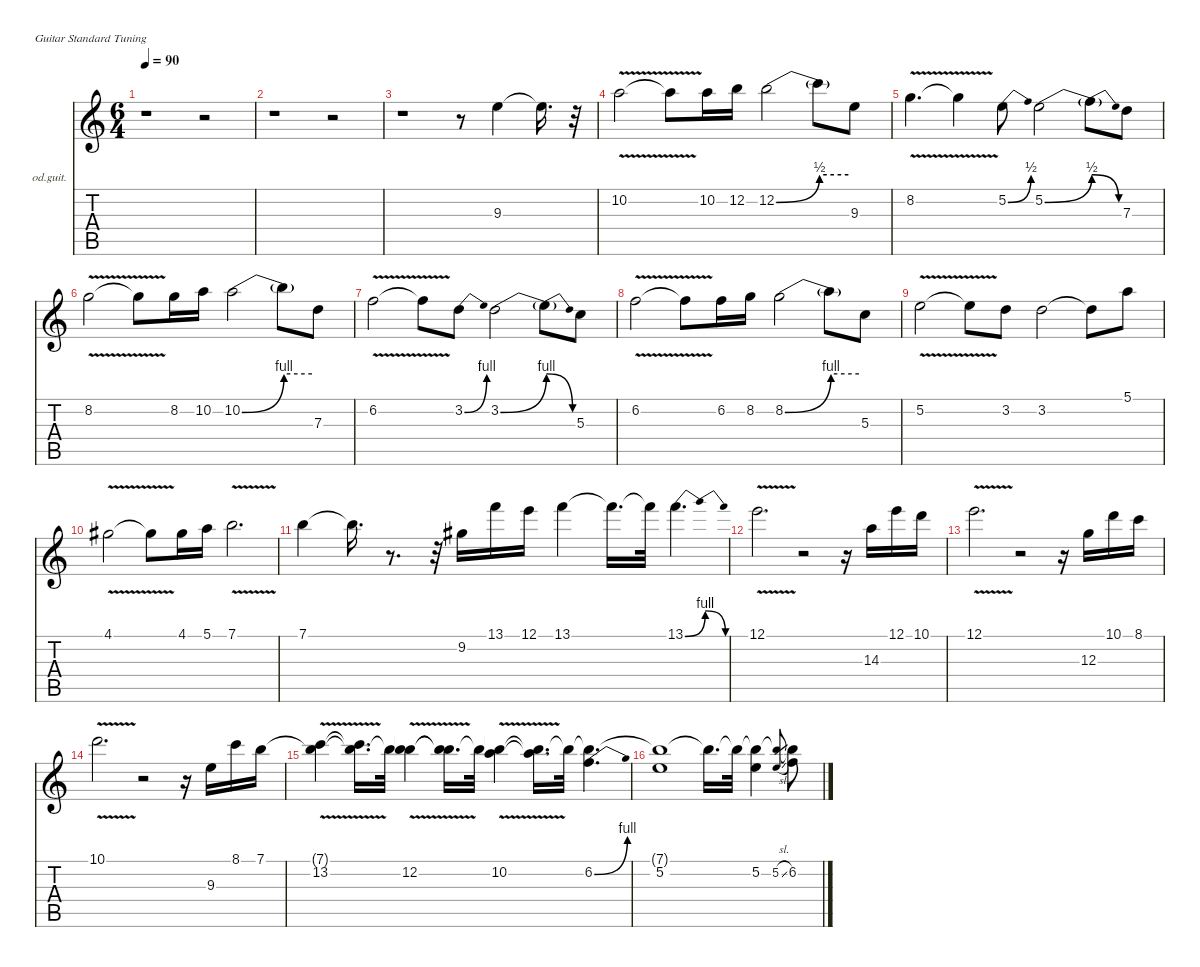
\defaultSystemsLayout 4
\hideDynamics
\bracketExtendMode nobrackets
\firstSystemTrackNameOrientation horizontal
\otherSystemsTrackNameOrientation horizontal
\track ("Elektrik Gitar" "od.guit.") {instrument overdrivenguitar}
\staff {score tabs}
\tuning (E4 B3 G3 D3 A2 E2)
\ts (6 4)
\tempo 90
\clef g2
\ks c
r.1{dy f beam Down} r.2{beam Down} |
r.1{beam Down} r.2{beam Down} |
r.1{beam Down} r.8{beam Down} 9.3.4{beam Down} 9.3{t}.16{d beam Down} r.32{beam Down} |
10.2{v}.2{beam Down} 10.2{v t}.8{beam Down} 10.2.16{dy mf beam Down} 12.2.16{dy f beam Down} 12.2{be (bend 0 0 60 2)}.2{beam Down} 12.2{be (hold 0 2 60 2) t}.8{beam Down} 9.3.8{dy mf beam Down} |
8.2{v}.4{d beam Down} 8.2{v t}.4{dy f beam Down} 5.2{be (bend 0 0 60 2)}.8{beam Down} 5.2{be (bend 0 0 60 2)}.2{dy mf beam Down} 5.2{be (release 0 2 60 0) t}.8{dy f beam Down} 7.3.8{dy mf beam Down} |
8.2{v}.2{beam Down} 8.2{v t}.8{dy f beam Down} 8.2.16{dy mf beam Down} 10.2.16{beam Down} 10.2{be (bend 0 0 60 4)}.2{dy f beam Down} 10.2{be (hold 0 4 60 4) t}.8{beam Down} 7.3.8{dy mf beam Down} |
6.2{v}.2{beam Down} 6.2{v t}.8{dy f beam Down} 3.2{be (bend 0 0 60 4)}.8{dy mf beam Down} 3.2{be (bend 0 0 60 4)}.2{beam Down} 3.2{be (release 0 4 60 0) t}.8{dy f beam Down} 5.3.8{dy mf beam Down} |
6.2{v}.2{beam Down} 6.2{v t}.8{dy f beam Down} 6.2.16{beam Down} 8.2.16{beam Down} 8.2{be (bend 0 0 60 4)}.2{beam Down} 8.2{be (hold 0 4 60 4) t}.8{beam Down} 5.3.8{dy mf beam Down} |
5.2{v}.2{beam Down} 5.2{v t}.8{dy f beam Down} 3.2.8{dy mf beam Down} 3.2.2{beam Down} 3.2{t}.8{dy f beam Down} 5.1.8{dy mf beam Down} |
4.1{v acc #}.2{beam Down} 4.1{v t acc #}.8{dy f beam Down} 4.1{acc #}.16{dy mp beam Down} 5.1.16{dy mf beam Down} 7.1{v}.2{d beam Down} |
7.1.4{dy mp instrument guitarfretnoise instrument overdrivenguitar beam Down} 7.1{t}.16{d dy f beam Down} r.8{d beam Down} r.32{beam Down} 9.2{acc #}.16{dy mf beam Down} 13.1.16{beam Down} 12.1.16{beam Down} 13.1.4{beam Down} 13.1{t}.16{d dy f beam Down} 13.1{t}.32{beam Down} 13.1{be (bendrelease 0 0 14.0000004 4 30 4 60 0)}.4{d beam Down} |
12.1{v}.2{d dy mp beam Down} r.2{beam Down} r.16{beam Down} 14.3.16{dy mf beam Down} 12.1.16{beam Down} 10.1.16{beam Down} |
12.1{v}.2{d beam Down} r.2{beam Down} r.16{beam Down} 12.3.16{beam Down} 10.1.16{beam Down} 8.1.16{beam Down} |
10.1{v}.2{d beam Down} r.2{beam Down} r.16{beam Down} 9.3.16{beam Down} 8.1.16{beam Down} 7.1.16{beam Down} |
(13.2{v} 7.1{t}).4{beam Down} (13.2{v t} 7.1{t}).16{d dy f beam Down} 7.1{t}.32{dy mf beam Down} (12.2{v} 7.1{t}).4{beam Down} (12.2{v t} 7.1{t}).16{d dy f beam Down} 7.1{t}.32{dy mf beam Down} (10.2{v} 7.1{t}).4{beam Down} (10.2{v t} 7.1{t}).16{d dy f beam Down} 7.1{t}.32{dy mf beam Down} (6.2{be (bend 0 0 30 4)} 7.1{t}).4{d beam Down} |
(5.2 7.1{t}).1{beam Down} 7.1{t}.16{d dy f beam Down} 7.1{t}.32{dy mf beam Down} (5.2 7.1{t}).4{beam Down} (5.2{sl} 7.1{t}).8{gr dy mp beam Up} (6.2 7.1{t}).8{dy mf beam Down}
